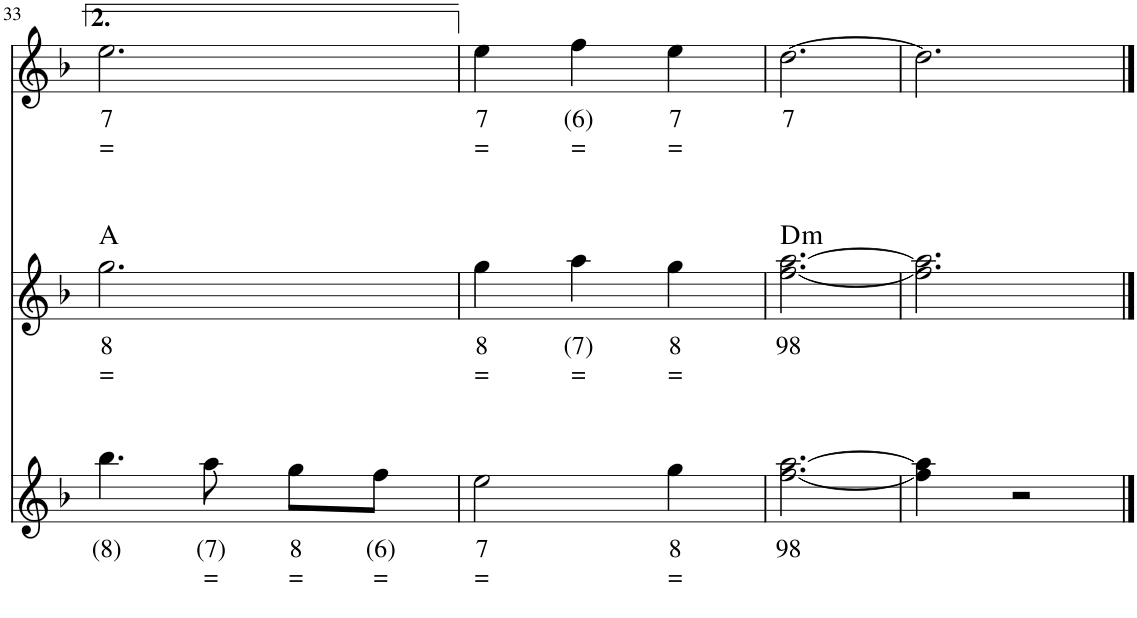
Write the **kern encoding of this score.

**kern	**text	**text	**kern	**text	**text	**harte	**kern	**text	**text
*part3	*part3	*part3	*part2	*part2	*part2	*part2	*part1	*part1	*part1
*staff3	*staff3	*staff3	*staff2	*staff2	*staff2	*	*staff1	*staff1	*staff1
*I"Voice	*	*	*I"Stem	*	*	*	*I"Voice	*	*
!!LO:PB:g=z
*clefG2	*	*	*clefG2	*	*	*	*clefG2	*	*
*k[b-]	*	*	*k[b-]	*	*	*	*k[b-]	*	*
*M3/4	*	*	*M3/4	*	*	*	*M3/4	*	*
=33	=33	=33	=33	=33	=33	=33	=33	=33	=33
!	!LO:LY:b	!	!	!LO:LY:b	!LO:LY:b	!	!	!LO:LY:b	!LO:LY:b
4.bb-\	(8)	.	2.gg\	8	=	A:maj	2.ee\	7	=
!	!LO:LY:b	!LO:LY:b	!	!	!	!	!	!	!
8aa\	(7)	=	.	.	.	.	.	.	.
!	!LO:LY:b	!LO:LY:b	!	!	!	!	!	!	!
8gg\L	8	=	.	.	.	.	.	.	.
!	!LO:LY:b	!LO:LY:b	!	!	!	!	!	!	!
8ff\J	(6)	=	.	.	.	.	.	.	.
=34	=34	=34	=34	=34	=34	=34	=34	=34	=34
!	!LO:LY:b	!LO:LY:b	!	!LO:LY:b	!LO:LY:b	!	!	!LO:LY:b	!LO:LY:b
2ee\	7	=	4gg\	8	=	.	4ee\	7	=
!	!	!	!	!LO:LY:b	!LO:LY:b	!	!	!LO:LY:b	!LO:LY:b
.	.	.	4aa\	(7)	=	.	4ff\	(6)	=
!	!LO:LY:b	!LO:LY:b	!	!LO:LY:b	!LO:LY:b	!	!	!LO:LY:b	!LO:LY:b
4gg\	8	=	4gg\	8	=	.	4ee\	7	=
=35	=35	=35	=35	=35	=35	=35	=35	=35	=35
!	!LO:LY:b	!	!	!LO:LY:b	!	!LO:H:kt=m	!	!LO:LY:b	!
[2.ff\ [2.aa\	98	.	[2.ff\ [2.aa\	98	.	D:min	[2.dd\	7	.
=36	=36	=36	=36	=36	=36	=36	=36	=36	=36
4ff\] 4aa\]	.	.	2.ff\] 2.aa\]	.	.	.	2.dd\]	.	.
2r	.	.	.	.	.	.	.	.	.
==	==	==	==	==	==	==	==	==	==
*-	*-	*-	*-	*-	*-	*-	*-	*-	*-
